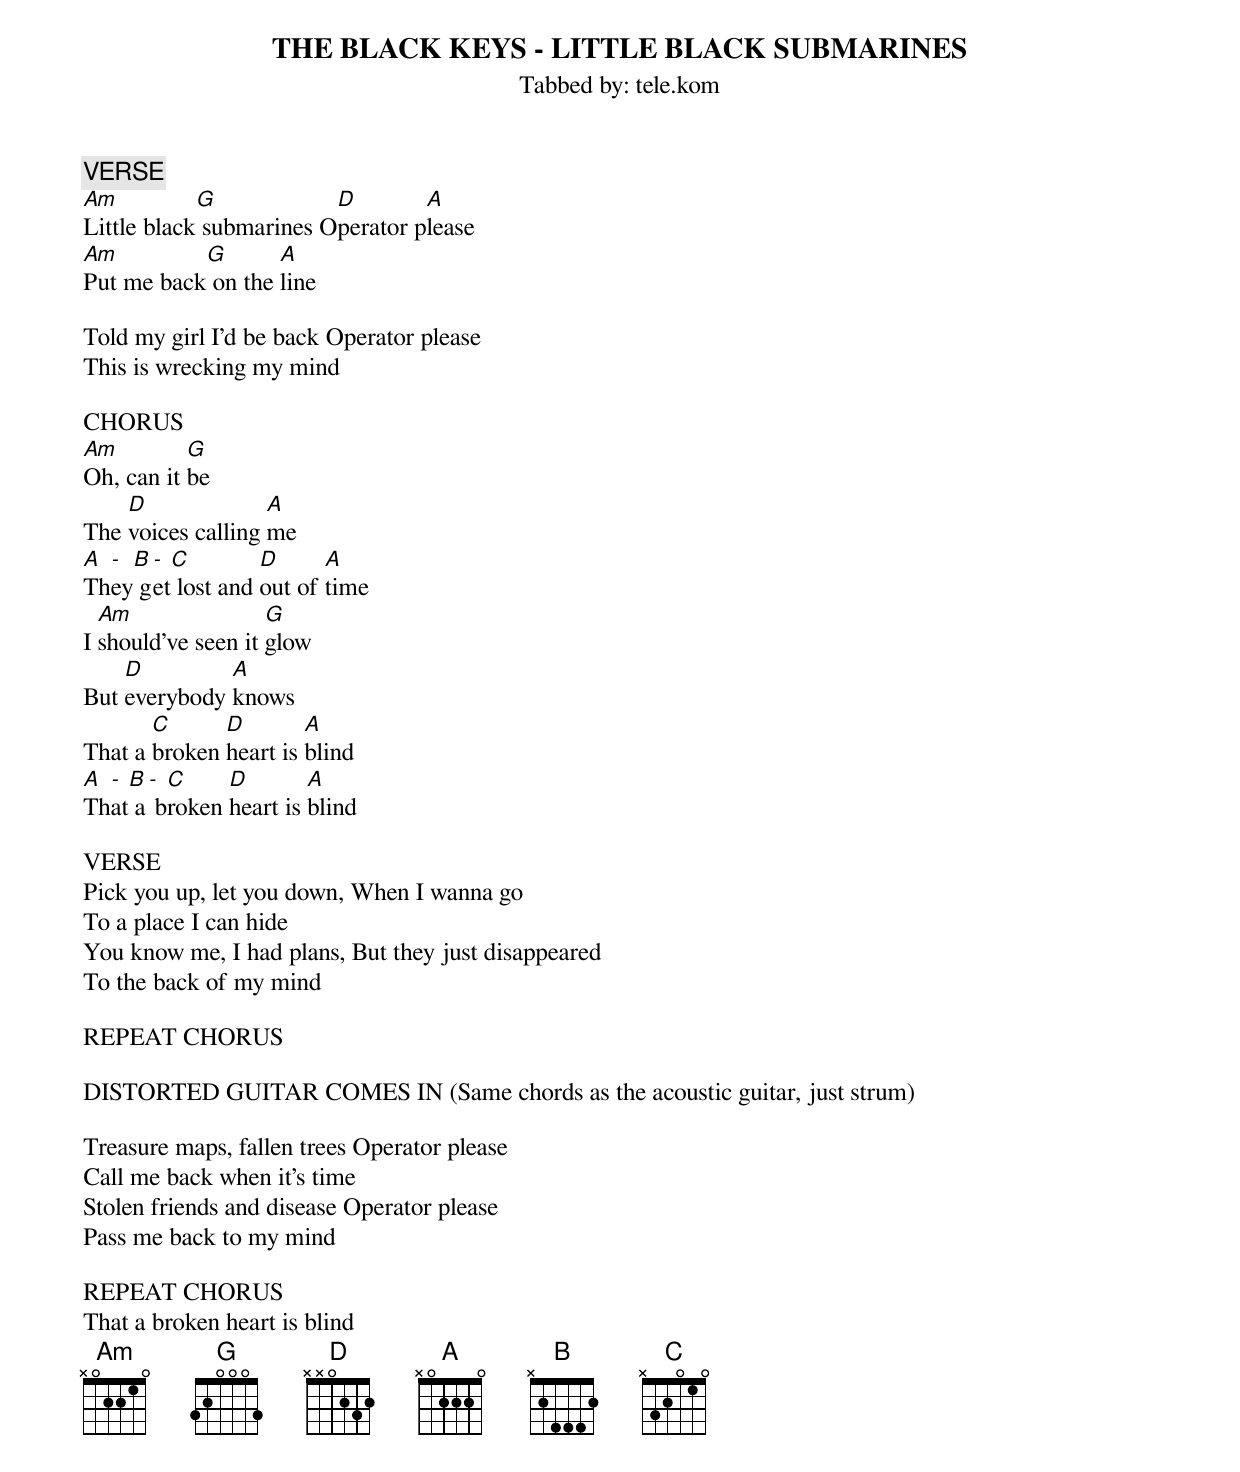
THE BLACK KEYS - LITTLE BLACK SUBMARINES
Tabbed by: tele.kom

VERSE
Am          G            D        A
Little black submarines Operator please
Am         G       A
Put me back on the line

Told my girl I'd be back Operator please
This is wrecking my mind

CHORUS
Am         G
Oh, can it be
    D              A
The voices calling me
A - B - C         D      A
They get lost and out of time
  Am                G
I should've seen it glow
    D         A
But everybody knows
       C      D        A
That a broken heart is blind
A - B - C     D        A
That a broken heart is blind

VERSE
Pick you up, let you down, When I wanna go
To a place I can hide
You know me, I had plans, But they just disappeared
To the back of my mind

REPEAT CHORUS

DISTORTED GUITAR COMES IN (Same chords as the acoustic guitar, just strum)

Treasure maps, fallen trees Operator please
Call me back when it's time
Stolen friends and disease Operator please
Pass me back to my mind

REPEAT CHORUS
That a broken heart is blind
